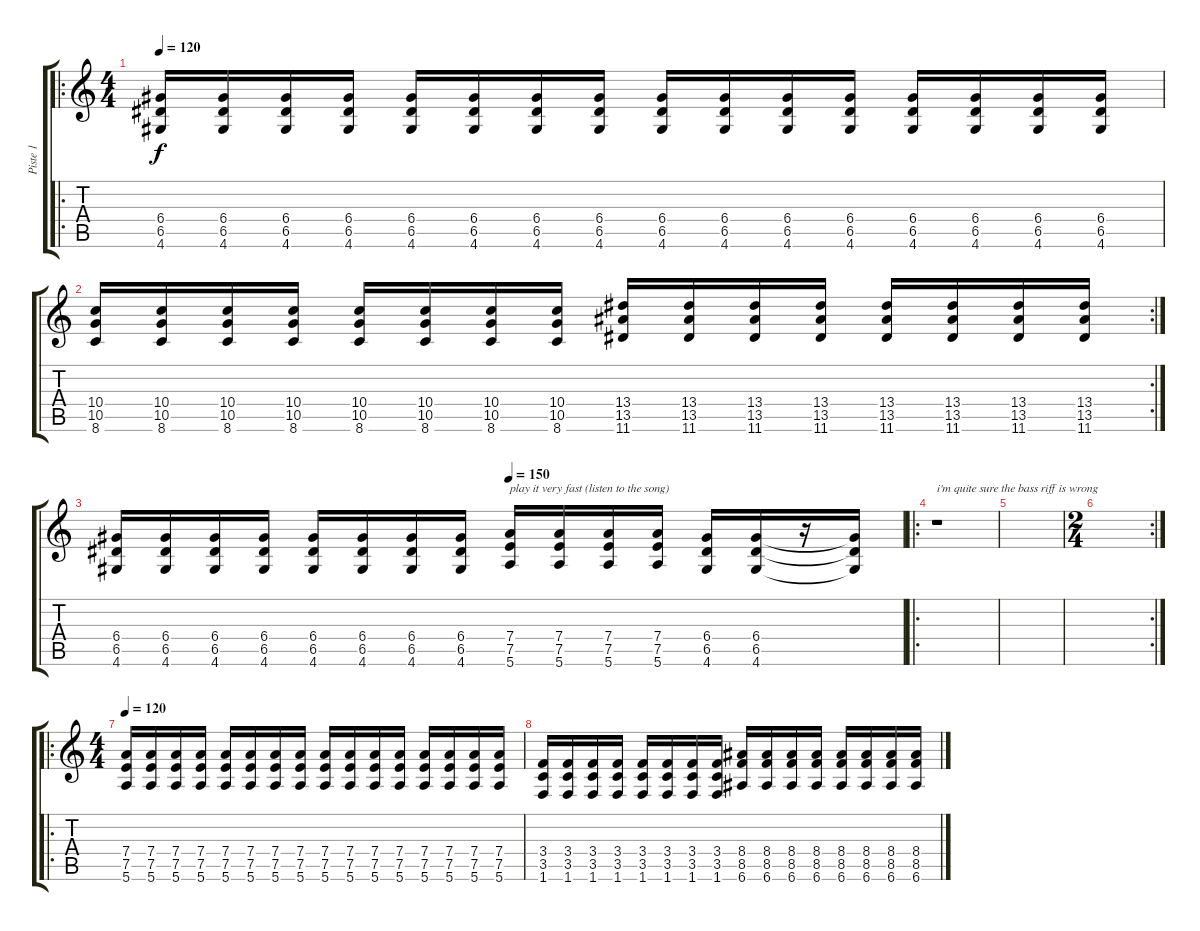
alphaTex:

\track ("Piste 1" "Piste 1") {instrument distortionguitar}
\staff {score tabs}
\tuning (E4 B3 G3 D3 A2 E2) {hide}
\ro
\ts (4 4)
\tempo 120
\clef g2
\ks c
(6.4 6.5 4.6).16{dy f instrument electricguitarmuted} (6.4 6.5 4.6).16 (6.4 6.5 4.6).16 (6.4 6.5 4.6).16 (6.4 6.5 4.6).16 (6.4 6.5 4.6).16 (6.4 6.5 4.6).16 (6.4 6.5 4.6).16 (6.4 6.5 4.6).16 (6.4 6.5 4.6).16 (6.4 6.5 4.6).16 (6.4 6.5 4.6).16 (6.4 6.5 4.6).16 (6.4 6.5 4.6).16 (6.4 6.5 4.6).16 (6.4 6.5 4.6).16 |
\rc 2
(10.4 10.5 8.6).16 (10.4 10.5 8.6).16 (10.4 10.5 8.6).16 (10.4 10.5 8.6).16 (10.4 10.5 8.6).16 (10.4 10.5 8.6).16 (10.4 10.5 8.6).16 (10.4 10.5 8.6).16 (13.4 13.5 11.6).16 (13.4 13.5 11.6).16 (13.4 13.5 11.6).16 (13.4 13.5 11.6).16 (13.4 13.5 11.6).16 (13.4 13.5 11.6).16 (13.4 13.5 11.6).16 (13.4 13.5 11.6).16 |
\tempo (150 0.5)
(6.4 6.5 4.6).16{instrument electricguitarmuted} (6.4 6.5 4.6).16 (6.4 6.5 4.6).16 (6.4 6.5 4.6).16 (6.4 6.5 4.6).16 (6.4 6.5 4.6).16 (6.4 6.5 4.6).16 (6.4 6.5 4.6).16 (7.4 7.5 5.6).16{txt "play it very fast (listen to the song)" instrument distortionguitar} (7.4 7.5 5.6).16 (7.4 7.5 5.6).16 (7.4 7.5 5.6).16 (6.4 6.5 4.6).16 (6.4 6.5 4.6).16 r.16 (6.4{t} 6.5{t} 4.6{t}).16 |
\ro
r.1{txt "i'm quite sure the bass riff is wrong"} |
|
\rc 2
\ts (2 4)
|
\ro
\ts (4 4)
\tempo 120
(7.4 7.5 5.6).16 (7.4 7.5 5.6).16 (7.4 7.5 5.6).16 (7.4 7.5 5.6).16 (7.4 7.5 5.6).16 (7.4 7.5 5.6).16 (7.4 7.5 5.6).16 (7.4 7.5 5.6).16 (7.4 7.5 5.6).16 (7.4 7.5 5.6).16 (7.4 7.5 5.6).16 (7.4 7.5 5.6).16 (7.4 7.5 5.6).16 (7.4 7.5 5.6).16 (7.4 7.5 5.6).16 (7.4 7.5 5.6).16 |
(3.4 3.5 1.6).16 (3.4 3.5 1.6).16 (3.4 3.5 1.6).16 (3.4 3.5 1.6).16 (3.4 3.5 1.6).16 (3.4 3.5 1.6).16 (3.4 3.5 1.6).16 (3.4 3.5 1.6).16 (8.4 8.5 6.6).16 (8.4 8.5 6.6).16 (8.4 8.5 6.6).16 (8.4 8.5 6.6).16 (8.4 8.5 6.6).16 (8.4 8.5 6.6).16 (8.4 8.5 6.6).16 (8.4 8.5 6.6).16
